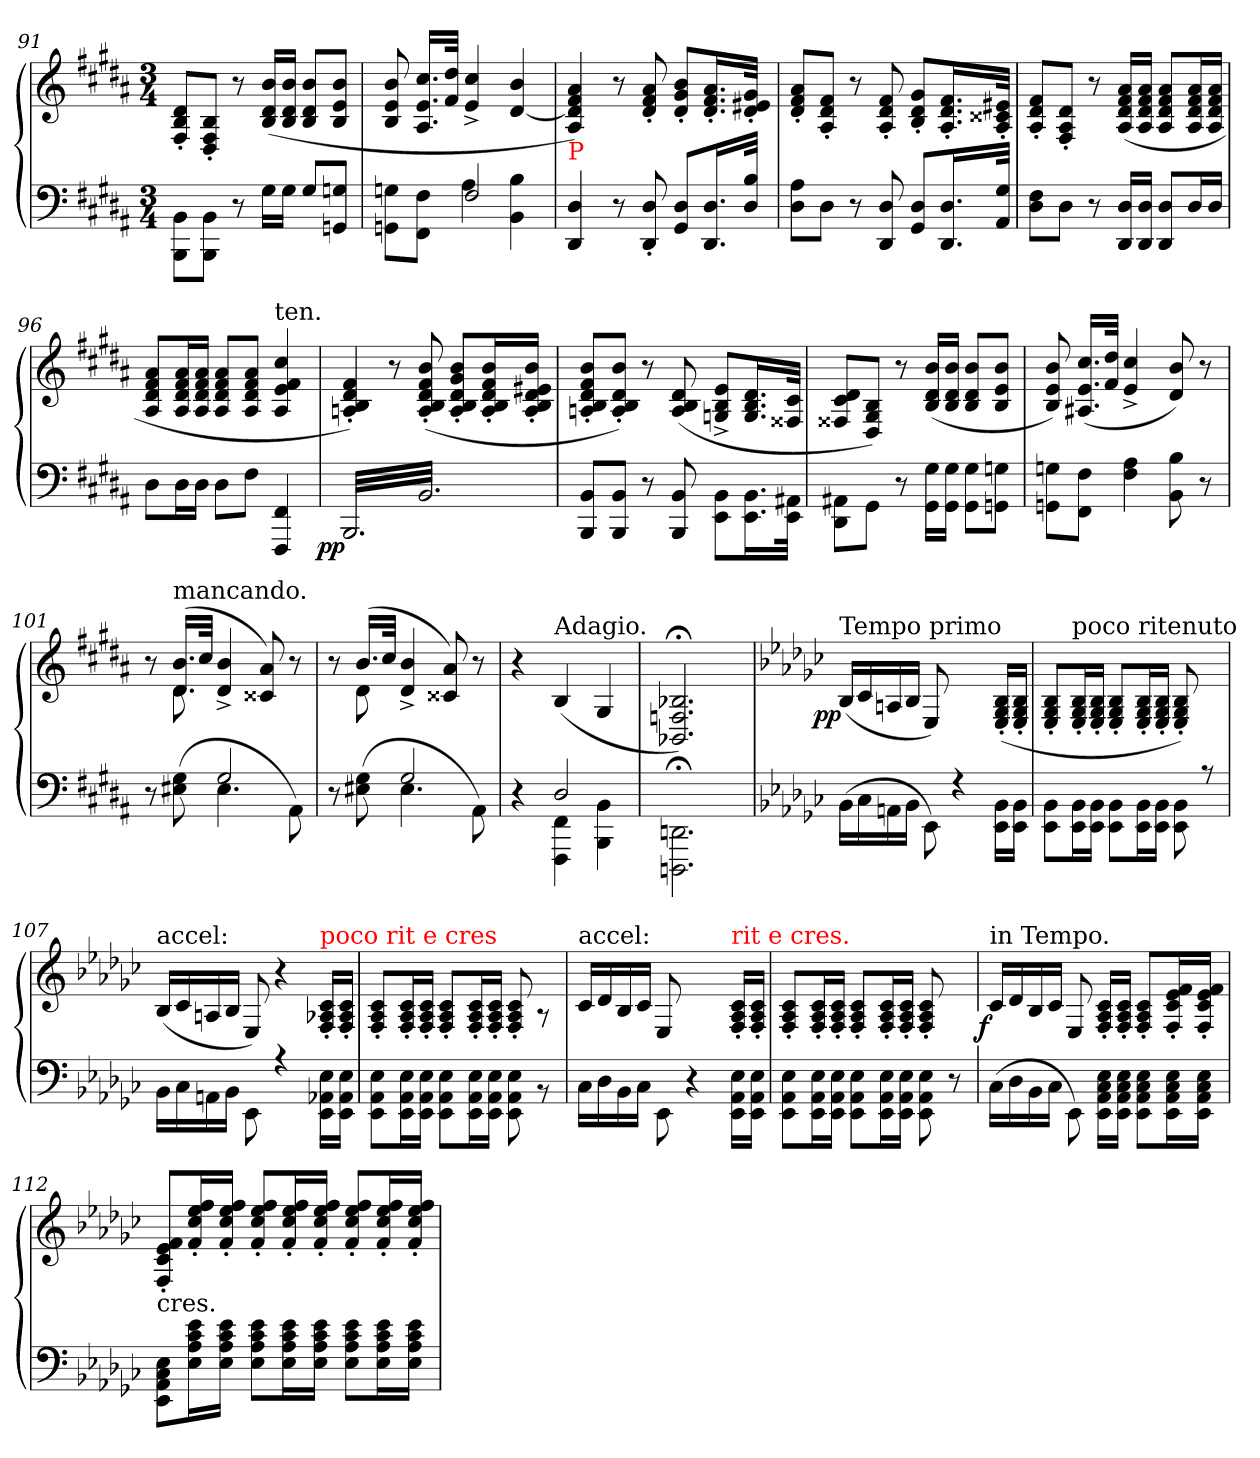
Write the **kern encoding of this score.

**kern	**kern	**dynam
*part1	*part1	*part1
*staff2	*staff1	*staff1/2
*clefF4	*clefG2	*
*k[f#c#g#d#a#]	*k[f#c#g#d#a#]	*
*M3/4	*M3/4	*
=91	=91	=91
8BB\ 8BBB\L	8d#'>/ 8B'>/ 8F#'>/L	.
8BB\ 8BBB\J	8B'>/ 8F#'>/ 8D#'>/J	.
8r	8r	.
16G#LL	(>16b 16d# 16BLL	.
16G#JJ	16b 16d# 16BJJ	.
8G#L	8b 8d# 8BL	.
8Gn 8GGnJ	8b 8e 8BJ	.
=92	=92	=92
*^	*	*
4ryy	8G\ 8GG\L	8b 8e 8B	.
.	8F#\ 8FF#\J	16.cc# 16.e 16.A#LL	.
.	.	32dd# 32f#JJk	.
2F#	4A#	4cc#^< 4e^<	.
.	4B 4BB	4b [4d#	.
=93	=93	=93	=93
!	!	!LO:TX:b:color=red:t=P	!
*v	*v	*	*
4D# 4DD#	4a# 4f# 4d#] 4A#)	.
8r	8r	.
8D#'< 8DD#'<	8a#'< 8f#'< 8d#'<	.
8D# 8GG#L	8b'< 8g#'< 8d#'<L	.
16.D# 16.DD#L	16.a#'< 16.f#'< 16.d#'<L	.
32B 32D#JJk	32g#'< 32e#X'< 32d#'<JJk	.
=94	=94	=94
8A# 8D#L	8a#'< 8f#'< 8d#'<L	.
8D#J	8f#'< 8d#'< 8A#'<J	.
8r	8r	.
8D# 8DD#	8f#'< 8d#'< 8A#'<	.
8D# 8GG#L	8g#'< 8d#'< 8B'<L	.
16.D# 16.DD#L	16.f#'< 16.d#'< 16.A#'<L	.
32G# 32AA#JJk	32e#X'< 32c##X'< 32A#'<JJk	.
=95	=95	=95
8F# 8D#L	8f#'< 8d#'< 8A#'<L	.
8D#J	8d#'< 8A#'< 8F#'<J	.
8r	8r	.
16D# 16DD#LL	(>16a# 16f# 16d# 16A#LL	.
16D# 16DD#JJ	16a# 16f# 16d# 16A#JJ	.
8D# 8DD#L	8a# 8f# 8d# 8A#L	.
16D#L	16a# 16f# 16d# 16A#L	.
16D#JJ	16a# 16f# 16d# 16A#JJ	.
=96	=96	=96
8D#L	8a# 8f# 8d# 8A#L	.
16D#L	16a# 16f# 16d# 16A#L	.
16D#JJ	16a# 16f# 16d# 16A#JJ	.
8D#L	8a# 8f# 8d# 8A#L	.
8F#J	8a# 8f# 8d# 8A#J	.
!	!LO:TX:a:t=ten.	!
4FF# 4FFF#	4cc# 4f# 4e 4A#	.
=97	=97	=97
!LO:TX:b:t=tremolo	!	!
!	!	!LO:DY:b=2:rj
*tremolo	*	*
32BBBLLL	4f#'< 4d#'< 4B'< 4An'<)	pp
32BB	.	.
32BBB	.	.
32BB	.	.
32BBB	.	.
32BB	.	.
32BBB	.	.
32BB	.	.
32BBB	8r	.
32BB	.	.
32BBB	.	.
32BB	.	.
32BBB	(>8b'< 8f#'< 8d#'< 8B'< 8A'<	.
32BB	.	.
32BBB	.	.
32BB	.	.
32BBB	8b'< 8g#'< 8d#'< 8B'< 8A'<L	.
32BB	.	.
32BBB	.	.
32BB	.	.
32BBB	16b'< 16f#'< 16d#'< 16B'< 16A'<L	.
32BB	.	.
32BBB	16b'< 16e#X'< 16d#'< 16B'< 16A'<JJ	.
32BBJJJ	.	.
*Xtremolo	*	*
=98	=98	=98
8BB 8BBBL	8b'< 8f#'< 8d#'< 8B'< 8An'<L	.
.	.	.
.	.	.
.	.	.
8BB 8BBBJ	8b'< 8d#'< 8B'< 8A'<J)	.
.	.	.
.	.	.
.	.	.
8r	8r	.
.	.	.
.	.	.
.	.	.
8BB 8BBB	(>8d# 8B 8A	.
8BB\ 8EE\L	8e^< 8B^< 8Gn^<L	.
16.BB\ 16.EE\L	16.d# 16.B 16.GL	.
32AA#X\ 32EE\JJk	32c# 32F##XJJk	.
=99	=99	=99
8AA#X\ 8DD#\L	8d#/ 8c#/ 8F##X/L	.
8GG#\J	8B/ 8G#/ 8D#/J)	.
8r	8r	.
16G#\ 16GG#\LL	(>16b 16d# 16BLL	.
16G#\ 16GG#\JJ	16b 16d# 16BJJ	.
8G#\ 8GG#\L	8b 8d# 8BL	.
8Gn\ 8GGn\J	8b 8e 8BJ	.
=100	=100	=100
8Gn\ 8GGn\L	8b 8e 8B)	.
8F#\ 8FF#\J	(>16.cc# 16.e 16.A#XLL	.
.	32dd# 32f#JJk	.
4A# 4F#	4cc#^< 4e^<	.
8B 8BB	8b 8d#)	.
8r	8r	.
=101	=101	=101
*^	*^	*
4ryy	8r	8r	8ryy	.
!	!	!LO:TX:a:t=mancando.	!	!
.	(>8G# 8E#X	(16.b 16.d#LL	8d#	.
.	.	32cc#JJk	.	.
2G#	4.E#	4b^< 4d#^<	2ryy	.
.	.	8a# 8c##X)	.	.
.	8AA#)	8r	.	.
=102	=102	=102	=102	=102
4ryy	8r	8r	8ryy	.
.	(8G# 8E#X	(16.bLL	8d#	.
.	.	32cc#JJk	.	.
2G#	4.E#	4b^< 4d#^<	2ryy	.
.	.	8a# 8c##X)	.	.
.	8AA#)	8r	.	.
*	*	*v	*v	*
=103	=103	=103	=103
4r	4ryy	4r	.
!	!	!LO:TX:a:t=Adagio.	!
2D#	4FF# 4FFF#	(>4B/	.
.	4BB 4BBB	4G#/	.
*v	*v	*	*
=104	=104	=104
2.DDn;\ 2.DDDn;\	2.B-X;</ 2.Fn;</ 2.BB-X;</)	.
=105	=105	=105
*k[b-e-a-d-g-c-]	*k[b-e-a-d-g-c-]	*
!	!LO:TX:a:t=Tempo primo	!
!	!	!LO:DY:rj
(<16BB-\LL	(>16B-/LL	pp
16C-\	16c-/	.
16AAn\	16An/	.
16BB-\JJ	16B-/JJ	.
8EE-\)	8E-/)	.
4rF	4ryy	.
16BB-\ 16EE-\LL	(>16B-'>/ 16G-'>/ 16E-'>/LL	.
16BB-\ 16EE-\JJ	16B-'>/ 16G-'>/ 16E-'>/JJ	.
=106	=106	=106
8BB-\ 8EE-\L	8B-'>/ 8G-'>/ 8E-'>/L	.
!	!LO:TX:a:t=poco ritenuto	!
16BB-\ 16EE-\L	16B-'>/ 16G-'>/ 16E-'>/L	.
16BB-\ 16EE-\JJ	16B-'>/ 16G-'>/ 16E-'>/JJ	.
8BB-\ 8EE-\L	8B-'>/ 8G-'>/ 8E-'>/L	.
16BB-\ 16EE-\L	16B-'>/ 16G-'>/ 16E-'>/L	.
16BB-\ 16EE-\JJ	16B-'>/ 16G-'>/ 16E-'>/JJ	.
8BB-\ 8EE-\	8B-'>/ 8G-'>/ 8E-'>/)	.
8rA	8ryy	.
=107	=107	=107
!	!LO:TX:a:t=accel&colon;	!
16BB-\LL	(>16B-/LL	.
16C-\	16c-/	.
16AAn\	16An/	.
16BB-\JJ	16B-/JJ	.
8EE-\	8E-/)	.
4rA	4r	.
!	!LO:TX:a:color=red:t=poco rit e cres	!
16E-\ 16AA-X\ 16EE-\LL	16c-'>/ 16A-X'>/ 16F'>/LL	.
16E-\ 16AA-\ 16EE-\JJ	16c-'>/ 16A-'>/ 16F'>/JJ	.
=108	=108	=108
8E-\ 8AA-\ 8EE-\L	8c-'>/ 8A-'>/ 8F'>/L	.
16E-\ 16AA-\ 16EE-\L	16c-'>/ 16A-'>/ 16F'>/L	.
16E-\ 16AA-\ 16EE-\JJ	16c-'>/ 16A-'>/ 16F'>/JJ	.
8E-\ 8AA-\ 8EE-\L	8c-'>/ 8A-'>/ 8F'>/L	.
16E-\ 16AA-\ 16EE-\L	16c-'>/ 16A-'>/ 16F'>/L	.
16E-\ 16AA-\ 16EE-\JJ	16c-'>/ 16A-'>/ 16F'>/JJ	.
8E-\ 8AA-\ 8EE-\	8c-'>/ 8A-'>/ 8F'>/	.
8rBB	8rA	.
=109	=109	=109
!	!LO:TX:a:t=accel&colon;	!
16C-\LL	16c-/LL	.
16D-\	16d-/	.
16BB-\	16B-/	.
16C-\JJ	16c-/JJ	.
8EE-\	8E-/	.
4r	4ryy	.
!	!LO:TX:a:color=red:t=rit e cres.	!
16E-\ 16AA-\ 16EE-\LL	16c-'>/ 16A-'>/ 16F'>/LL	.
16E-\ 16AA-\ 16EE-\JJ	16c-'>/ 16A-'>/ 16F'>/JJ	.
=110	=110	=110
8E-\ 8AA-\ 8EE-\L	8c-'>/ 8A-'>/ 8F'>/L	.
16E-\ 16AA-\ 16EE-\L	16c-'>/ 16A-'>/ 16F'>/L	.
16E-\ 16AA-\ 16EE-\JJ	16c-'>/ 16A-'>/ 16F'>/JJ	.
8E-\ 8AA-\ 8EE-\L	8c-'>/ 8A-'>/ 8F'>/L	.
16E-\ 16AA-\ 16EE-\L	16c-'>/ 16A-'>/ 16F'>/L	.
16E-\ 16AA-\ 16EE-\JJ	16c-'>/ 16A-'>/ 16F'>/JJ	.
8E-\ 8AA-\ 8EE-\	8c-'>/ 8A-'>/ 8F'>/	.
8r	8ryy	.
=111	=111	=111
!	!LO:TX:a:t=in Tempo.	!
!	!	!LO:DY:rj
(<16C-\LL	16c-/LL	f
16D-\	16d-/	.
16BB-\	16B-/	.
16C-\JJ	16c-/JJ	.
8EE-\)	8E-/	.
16E-\ 16C-\ 16AA-\ 16EE-\LL	16c-'>/ 16A-'>/ 16F'>/LL	.
16E-\ 16C-\ 16AA-\ 16EE-\JJ	16c-'>/ 16A-'>/ 16F'>/JJ	.
8E-\ 8C-\ 8AA-\ 8EE-\L	8c-'>/ 8A-'>/ 8F'>/L	.
16E-\ 16C-\ 16AA-\ 16EE-\L	16f'>/ 16e-'>/ 16c-'>/ 16F'>/L	.
16E-\ 16C-\ 16AA-\ 16EE-\JJ	16f'>/ 16e-'>/ 16c-'>/ 16F'>/JJ	.
=112	=112	=112
!	!LO:TX:c:t=cres.	!
8E-\ 8C-\ 8AA-\ 8EE-\L	8f'>/ 8e-'>/ 8c-'>/ 8F'>/L	.
16e- 16c- 16A- 16E-L	16ff'> 16ee-'> 16cc-'> 16f'>L	.
16e- 16c- 16A- 16E-JJ	16ff'> 16ee-'> 16cc-'> 16f'>JJ	.
8e- 8c- 8A- 8E-L	8ff'>/ 8ee-'>/ 8cc-'>/ 8f'>/L	.
16e- 16c- 16A- 16E-L	16ff'>/ 16ee-'>/ 16cc-'>/ 16f'>/L	.
16e- 16c- 16A- 16E-JJ	16ff'>/ 16ee-'>/ 16cc-'>/ 16f'>/JJ	.
8e- 8c- 8A- 8E-L	8ff'>/ 8ee-'>/ 8cc-'>/ 8f'>/L	.
16e- 16c- 16A- 16E-L	16ff'>/ 16ee-'>/ 16cc-'>/ 16f'>/L	.
16e- 16c- 16A- 16E-JJ	16ff'>/ 16ee-'>/ 16cc-'>/ 16f'>/JJ	.
=	=	=
*-	*-	*-
